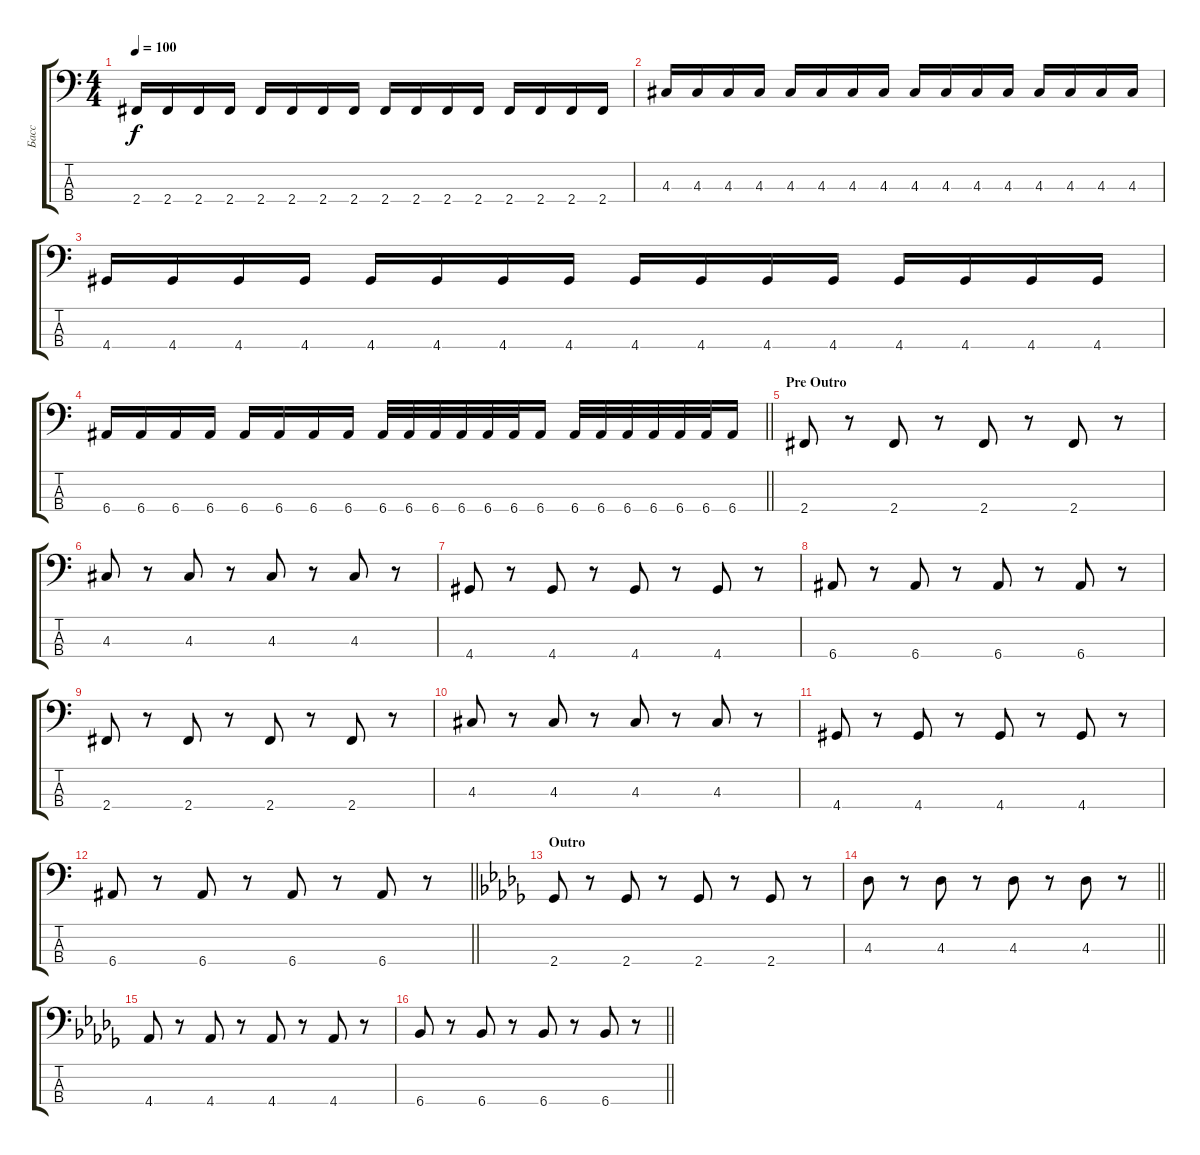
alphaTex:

\track ("Басс" "Басс") {instrument electricbassfinger}
\staff {score tabs}
\tuning (G2 D2 A1 E1) {hide}
\ts (4 4)
\tempo 100
\clef f4
\ks c
2.4.16{dy f} 2.4.16 2.4.16 2.4.16 2.4.16 2.4.16 2.4.16 2.4.16 2.4.16 2.4.16 2.4.16 2.4.16 2.4.16 2.4.16 2.4.16 2.4.16 |
4.3.16 4.3.16 4.3.16 4.3.16 4.3.16 4.3.16 4.3.16 4.3.16 4.3.16 4.3.16 4.3.16 4.3.16 4.3.16 4.3.16 4.3.16 4.3.16 |
4.4.16 4.4.16 4.4.16 4.4.16 4.4.16 4.4.16 4.4.16 4.4.16 4.4.16 4.4.16 4.4.16 4.4.16 4.4.16 4.4.16 4.4.16 4.4.16 |
\barLineRight lightlight
6.4.16 6.4.16 6.4.16 6.4.16 6.4.16 6.4.16 6.4.16 6.4.16 6.4.32 6.4.32 6.4.32 6.4.32 6.4.32 6.4.32 6.4.16 6.4.32 6.4.32 6.4.32 6.4.32 6.4.32 6.4.32 6.4.16 |
\section ("" "Pre Outro")
2.4.8 r.8 2.4.8 r.8 2.4.8 r.8 2.4.8 r.8 |
4.3.8 r.8 4.3.8 r.8 4.3.8 r.8 4.3.8 r.8 |
4.4.8 r.8 4.4.8 r.8 4.4.8 r.8 4.4.8 r.8 |
6.4.8 r.8 6.4.8 r.8 6.4.8 r.8 6.4.8 r.8 |
2.4.8 r.8 2.4.8 r.8 2.4.8 r.8 2.4.8 r.8 |
4.3.8 r.8 4.3.8 r.8 4.3.8 r.8 4.3.8 r.8 |
4.4.8 r.8 4.4.8 r.8 4.4.8 r.8 4.4.8 r.8 |
\barLineRight lightlight
6.4.8 r.8 6.4.8 r.8 6.4.8 r.8 6.4.8 r.8 |
\section ("" "Outro")
\ks db
2.4.8 r.8 2.4.8 r.8 2.4.8 r.8 2.4.8 r.8 |
\barLineRight lightlight
4.3.8 r.8 4.3.8 r.8 4.3.8 r.8 4.3.8 r.8 |
4.4.8 r.8 4.4.8 r.8 4.4.8 r.8 4.4.8 r.8 |
\barLineRight lightlight
6.4.8 r.8 6.4.8 r.8 6.4.8 r.8 6.4.8 r.8
